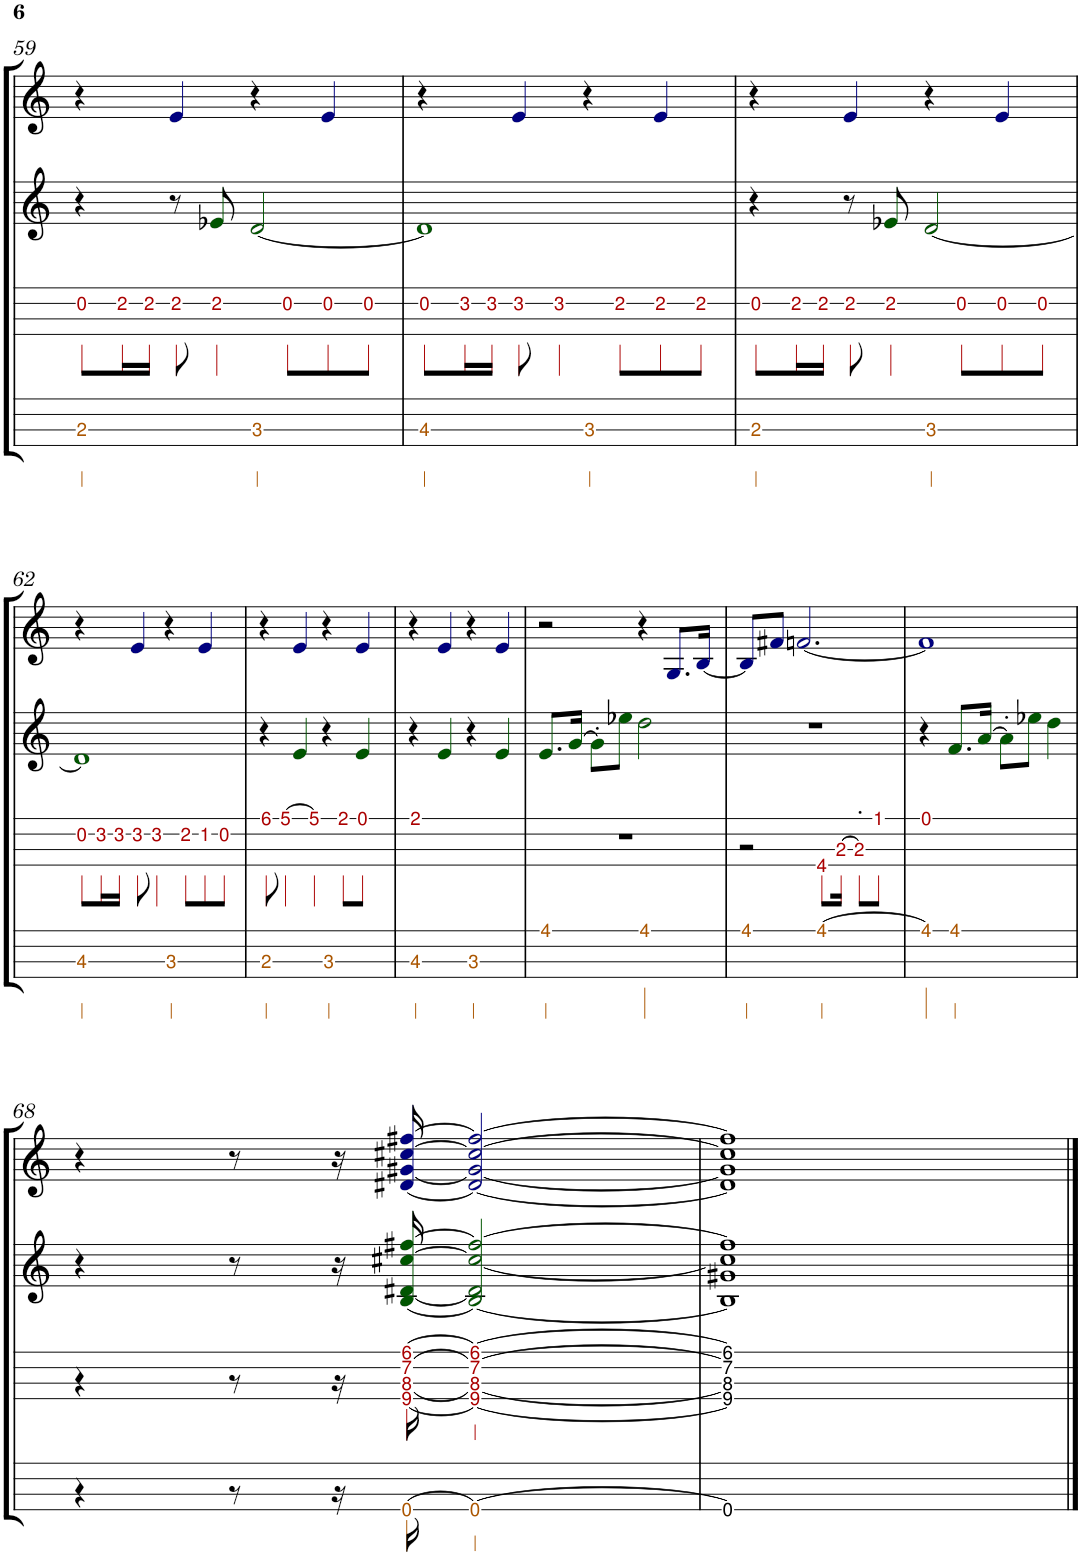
**kern	**kern	**kern	**kern
*part4	*part3	*part2	*part1
*staff4	*staff3	*staff2	*staff1
*I"Bass Guitar	*I"Ukulele	*I"Mandolin	*I"Mandolin
!!LO:PB:g=z
*	*	*clefG2	*clefG2
*k[]	*k[]	*k[]	*k[]
*M4/4	*M4/4	*M4/4	*M4/4
=59	=59	=59	=59
2BBBi\	8ej\L	4r	4r
.	16f#j\L	.	.
.	16f#j\JJ	.	.
.	8f#j\	8r	4eZ/
.	4f#j\	8e-XV/	.
2CCi\	.	[2dV/	4r
.	8ej\L	.	.
.	8ej\	.	4eZ/
.	8ej\J	.	.
=60	=60	=60	=60
2CC#i\	8ej\L	1dV]	4r
.	16gj\L	.	.
.	16gj\JJ	.	.
.	8gj\	.	4eZ/
.	4gj\	.	.
2CCi\	.	.	4r
.	8f#j\L	.	.
.	8f#j\	.	4eZ/
.	8f#j\J	.	.
=61	=61	=61	=61
2BBBi\	8ej\L	4r	4r
.	16f#j\L	.	.
.	16f#j\JJ	.	.
.	8f#j\	8r	4eZ/
.	4f#j\	8e-XV/	.
2CCi\	.	[2dV/	4r
.	8ej\L	.	.
.	8ej\	.	4eZ/
.	8ej\J	.	.
!!LO:LB:g=z
=62	=62	=62	=62
2CC#i\	8ej\L	1dV]	4r
.	16gj\L	.	.
.	16gj\JJ	.	.
.	8gj\	.	4eZ/
.	4gj\	.	.
2CCi\	.	.	4r
.	8f#j\L	.	.
.	8fj\	.	4eZ/
.	8ej\J	.	.
=63	=63	=63	=63
2BBBi\	8ee-j\	4r	4r
.	[4ddj\	.	.
.	.	4eV/	4eZ/
.	4ddj\]	.	.
2CCi\	.	4r	4r
.	8bj\L	.	.
.	8aj\J	4eV/	4eZ/
.	8ryy	.	.
=64	=64	=64	=64
2CC#i\	1bj	4r	4r
.	.	4eV/	4eZ/
2CCi\	.	4r	4r
.	.	4eV/	4eZ/
=65	=65	=65	=65
2BBi\	1r	8.eV/L	2r
.	.	[16gV/Jk	.
.	.	8g'V\L]	.
.	.	8ee-XV\J	.
4BBi\	.	2ddV\	4r
4ryy	.	.	8.GZ/L
.	.	.	[16BZ/Jk
=66	=66	=66	=66
2BBi\	2r	1r	8BZ/L]
.	.	.	8f#XZ/J
.	.	.	[2.fnZ/
[2BBi\	8Bj\L	.	.
.	[16dj\Jk	.	.
.	8d'j\L]	.	.
.	8b-j\J	.	.
.	16ryy	.	.
=67	=67	=67	=67
4BBi\]	1aj	4r	1fZ]
2BBi\	.	8.fV/L	.
.	.	[16aV/Jk	.
.	.	8a'V\L]	.
.	.	8ee-XV\J	.
4ryy	.	4ddV\	.
!!LO:LB:g=z
=68	=68	=68	=68
4r	4r	4r	4r
8r	8r	8r	8r
16r	16r	16r	16r
[16EEEi\	[16ej\ [16g#j\ [16bj\ [16dd#j\	[16BV/ [16d#XV/ [16cc#XV/ [16ff#XV/	[16d#XZ/ [16g#XZ/ [16cc#XZ/ [16ff#XZ/
2EEEi\_	2ej\_ 2g#j\_ 2bj\_ 2dd#j\_	2BV/_ 2d#V/] 2cc#V/_ 2ff#V/_	2d#Z/_ 2g#Z/_ 2cc#Z/_ 2ff#Z/_
=69	=69	=69	=69
1EEE]	1e] 1g#] 1b] 1ee-]	1B] 1g#X 1cc#] 1ff#]	1d#] 1g#] 1cc#] 1ff#]
==	==	==	==
*-	*-	*-	*-
